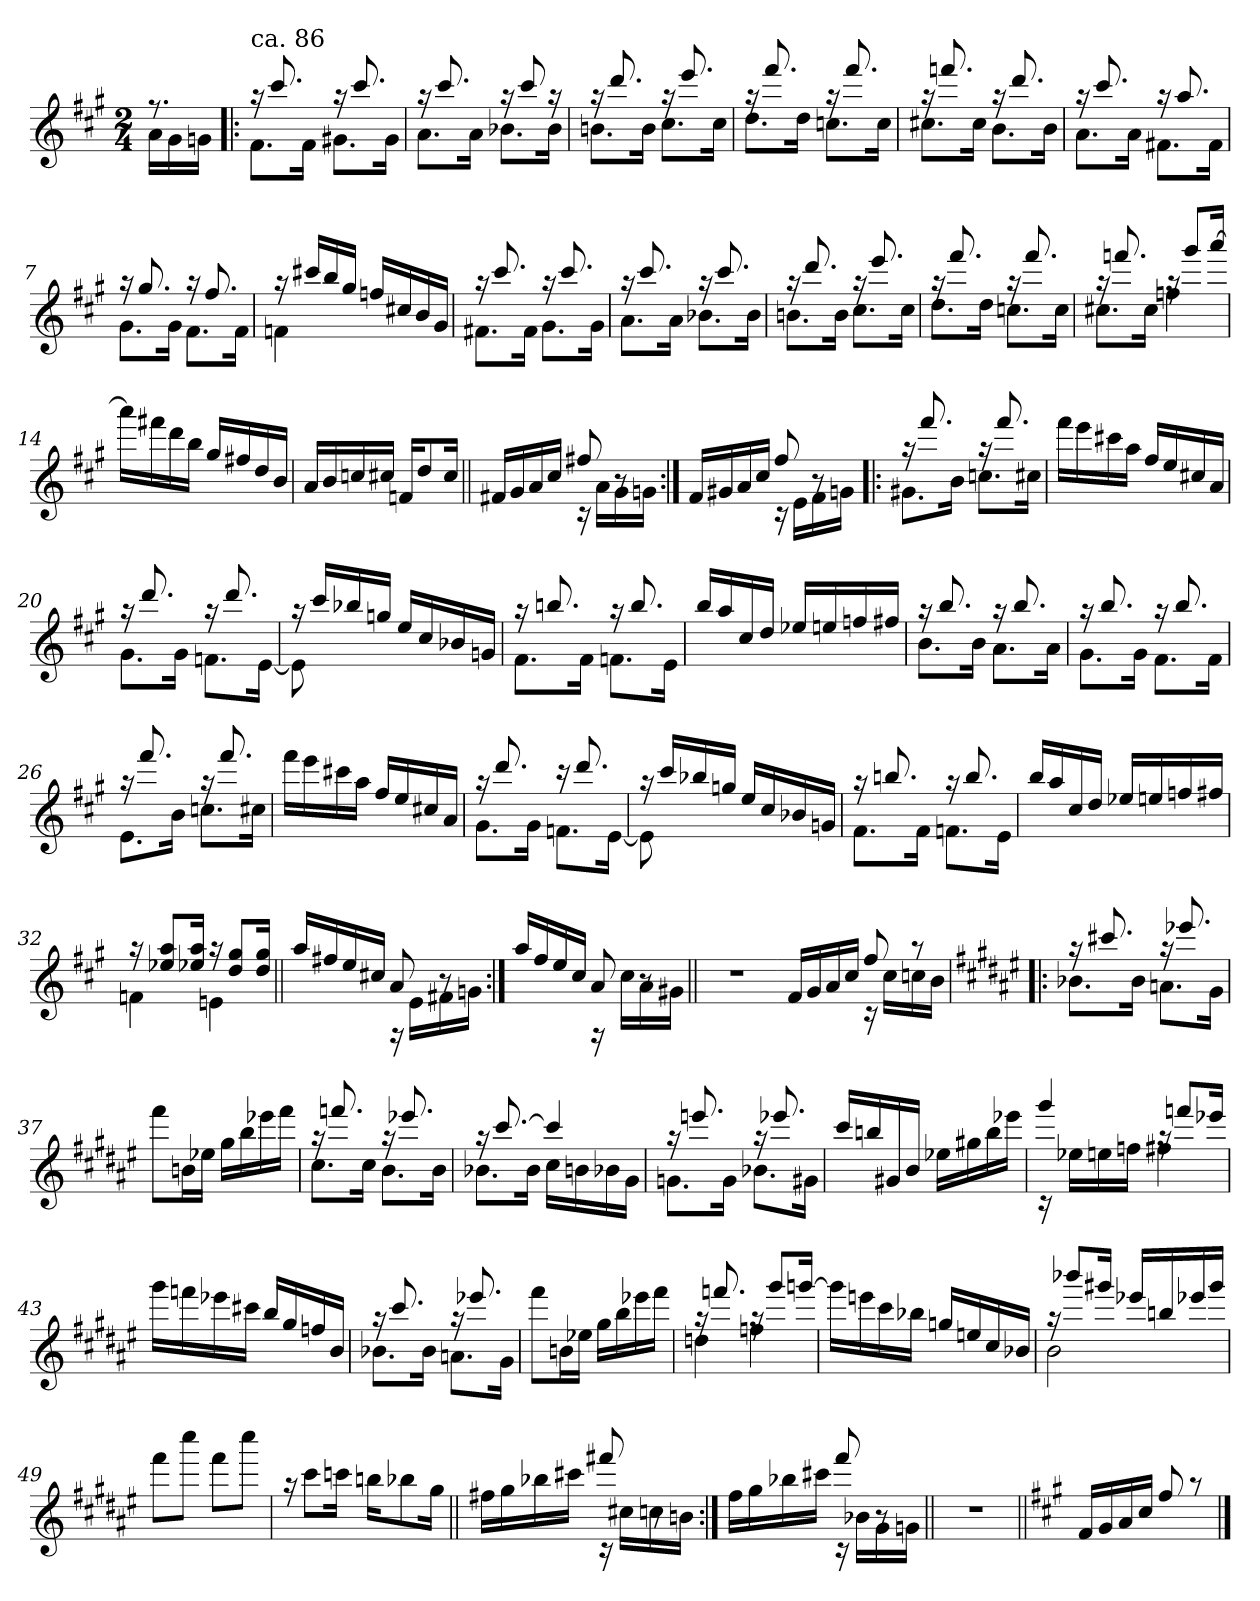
**kern
*part1
*staff1
*clefG2
*k[f#c#g#]
*A:
*M2/4
=
*^
8.r	16a\LL
.	16g#\
.	16gn\JJ
=1!|:	=1!|:
*	*^
!LO:TX:a:t=ca. 86	!	!
16raa	8.f#\L	4ryy
8.ccc#/	.	.
.	16f#\Jk	.
16raa	8.g#X\L	4ryy
8.ccc#/	.	.
.	16g#\Jk	.
=2	=2	=2
16raa	8.a\L	4ryy
8.ccc#/	.	.
.	16a\Jk	.
16raa	8.b-X\L	4ryy
8ccc#/	.	.
16raa	16b-\Jk	.
=3	=3	=3
16raa	8.bn\L	4ryy
8.ddd/	.	.
.	16b\Jk	.
16raa	8.cc#\L	4ryy
8.eee/	.	.
.	16cc#\Jk	.
!!LO:LB:g=z	!!	!!
=4	=4	=4
16raa	8.dd\L	4ryy
8.fff#/	.	.
.	16dd\Jk	.
16raa	8.ccn\L	4ryy
8.fff#/	.	.
.	16cc\Jk	.
=5	=5	=5
16raa	8.cc#X\L	4ryy
8.fffn/	.	.
.	16cc#\Jk	.
16raa	8.b\L	4ryy
8.ddd/	.	.
.	16b\Jk	.
=6	=6	=6
16raa	8.a\L	4ryy
8.ccc#/	.	.
.	16a\Jk	.
16raa	8.f#X\L	4ryy
8.aa/	.	.
.	16f#\Jk	.
=7	=7	=7
16raa	8.g#\L	4ryy
8.gg#/	.	.
.	16g#\Jk	.
16raa	8.f#\L	4ryy
8.ff#/	.	.
.	16f#\Jk	.
!!LO:LB:g=z	!!	!!
=8	=8	=8
16raa	4fn\	2ryy
16ccc#X/LL	.	.
16bb/	.	.
16gg#/JJ	.	.
16ffn/LL	4ryy	.
16cc#X/	.	.
16b/	.	.
16g#/JJ	.	.
=9	=9	=9
16raa	8.f#X\L	4ryy
8.ccc#/	.	.
.	16f#\Jk	.
16raa	8.g#\L	4ryy
8.ccc#/	.	.
.	16g#\Jk	.
=10	=10	=10
16raa	8.a\L	4ryy
8.ccc#/	.	.
.	16a\Jk	.
16raa	8.b-X\L	4ryy
8.ccc#/	.	.
.	16b-\Jk	.
=11	=11	=11
16raa	8.bn\L	4ryy
8.ddd/	.	.
.	16b\Jk	.
16raa	8.cc#\L	4ryy
8.eee/	.	.
.	16cc#\Jk	.
!!LO:LB:g=z	!!	!!
=12	=12	=12
16raa	8.dd\L	4ryy
8.fff#/	.	.
.	16dd\Jk	.
16raa	8.ccn\L	4ryy
8.fff#/	.	.
.	16cc\Jk	.
=13	=13	=13
16raa	8.cc#X\L	4ryy
8.fffn/	.	.
.	16cc#\Jk	.
16raa	4ffn\	4ryy
8ggg#/L	.	.
[>16aaa/Jk	.	.
*	*v	*v
=14	=14
16aaa\LL]	4ryy
16fff#X\	.
16ddd\	.
16bb\JJ	.
16gg#/LL	4ryy
16ff#X/	.
16dd/	.
16b/JJ	.
=15	=15
16a/LL	4ryy
16b/	.
16ccn/	.
16cc#X/JJ	.
16fn/KL	4ryy
8dd/	.
16cc#/Jk	.
!!LO:LB:g=z	!!
=16||	=16||
*	*^
16f#X/LL	4ryy	2ryy
16g#/	.	.
16a/	.	.
16cc#/JJ	.	.
8ff#X/	16rc	.
.	16a\LL	.
8r	16g#\	.
.	16gn\JJ	.
=17:|!	=17:|!	=17:|!
16f#/LL	4ryy	2ryy
16g#X/	.	.
16a/	.	.
16cc#/JJ	.	.
8ff#/	16rc	.
.	16e\LL	.
8r	16f#\	.
.	16gn\JJ	.
=18!|:	=18!|:	=18!|:
16raa	8.g#X\L	4ryy
8.fff#/	.	.
.	16b\Jk	.
16raa	8.ccn\L	4ryy
8.fff#/	.	.
.	16cc#X\Jk	.
*	*v	*v
=19	=19
16fff#\LL	2ryy
16eee\	.
16ccc#X\	.
16aa\JJ	.
16ff#/LL	.
16ee/	.
16cc#X/	.
16a/JJ	.
!!LO:LB:g=z	!!
=20	=20
*	*^
16raa	8.g#\L	4ryy
8.ddd/	.	.
.	16g#\Jk	.
16raa	8.fn\L	4ryy
8.ddd/	.	.
.	[<16e\Jk	.
=21	=21	=21
16raa	8e\]	4ryy
16ccc#/LL	.	.
16bb-X/	8ryy	.
16ggn/JJ	.	.
16ee/LL	4ryy	4ryy
16cc#/	.	.
16b-X/	.	.
16gn/JJ	.	.
=22	=22	=22
16raa	8.f#\L	4ryy
8.bbn/	.	.
.	16f#\Jk	.
16raa	8.fn\L	4ryy
8.bb/	.	.
.	16e\Jk	.
*	*v	*v
=23	=23
16bb/LL	2ryy
16aa/	.
16cc#/	.
16dd/JJ	.
16ee-X/LL	.
16een/	.
16ffn/	.
16ff#X/JJ	.
!!LO:LB:g=z	!!
=24	=24
*	*^
16raa	8.b\L	4ryy
8.bb/	.	.
.	16b\Jk	.
16raa	8.a\L	4ryy
8.bb/	.	.
.	16a\Jk	.
=25	=25	=25
16raa	8.g#\L	4ryy
8.bb/	.	.
.	16g#\Jk	.
16raa	8.f#\L	4ryy
8.bb/	.	.
.	16f#\Jk	.
=26	=26	=26
16raa	8.e\L	4ryy
8.fff#/	.	.
.	16b\Jk	.
16raa	8.ccn\L	4ryy
8.fff#/	.	.
.	16cc#X\Jk	.
*	*v	*v
=27	=27
16fff#\LL	2ryy
16eee\	.
16ccc#X\	.
16aa\JJ	.
16ff#/LL	.
16ee/	.
16cc#X/	.
16a/JJ	.
!!LO:PB:g=z	!!
=28	=28
*	*^
16raa	8.g#\L	4ryy
8.ddd/	.	.
.	16g#\Jk	.
16r	8.fn\L	4ryy
8.ddd/	.	.
.	[<16e\Jk	.
=29	=29	=29
16raa	8e\]	4ryy
16ccc#/LL	.	.
16bb-X/	8ryy	.
16ggn/JJ	.	.
16ee/LL	4ryy	4ryy
16cc#/	.	.
16b-X/	.	.
16gn/JJ	.	.
=30	=30	=30
16raa	8.f#\L	4ryy
8.bbn/	.	.
.	16f#\Jk	.
16raa	8.fn\L	4ryy
8.bb/	.	.
.	16e\Jk	.
*	*v	*v
=31	=31
16bb/LL	2ryy
16aa/	.
16cc#/	.
16dd/JJ	.
16ee-X/LL	.
16een/	.
16ffn/	.
16ff#X/JJ	.
!!LO:LB:g=z	!!
=32	=32
*	*^
16raa	4fn\	4ryy
8ee-X/ 8aa/L	.	.
16ee-X/ 16aa/Jk	.	.
16raa	4en\	4ryy
8dd/ 8gg#/L	.	.
16dd/ 16gg#/Jk	.	.
=33||	=33||	=33||
16aa/LL	4ryy	2ryy
16ff#X/	.	.
16ee/	.	.
16cc#X/JJ	.	.
8a/	16rF	.
.	16e\LL	.
8r	16f#X\	.
.	16gn\JJ	.
=34:|!	=34:|!	=34:|!
16aa/LL	4ryy	2ryy
16ff#/	.	.
16ee/	.	.
16cc#/JJ	.	.
8a/	16rF	.
.	16cc#\LL	.
8r	16a\	.
.	16g#X\JJ	.
*v	*v	*v
=34X341||
2r
!!LO:LB:g=z
=35-
*^
*	*^
16f#/LL	4ryy	2ryy
16g#/	.	.
16a/	.	.
16cc#/JJ	.	.
8ff#/	16rc	.
.	16cc#\LL	.
8raa	16ccn\	.
.	16b\JJ	.
=36!|:	=36!|:	=36!|:
*k[f#c#g#d#a#e#]	*	*
*F#:	*	*
16raa	8.b-X\L	4ryy
8.ccc#X/	.	.
.	16b-\Jk	.
16raa	8.an\L	4ryy
8.eee-X/	.	.
.	16g#\Jk	.
*	*v	*v
=37	=37
8fff#\L	2ryy
16bn\L	.
16ee-X\JJ	.
16gg#\LL	.
16bb\	.
16eee-X\	.
16fff#\JJ	.
=38	=38
*	*^
16raa	8.cc#\L	4ryy
8.fffn/	.	.
.	16cc#\Jk	.
16raa	8.b\L	4ryy
8.eee-X/	.	.
.	16b\Jk	.
!!LO:LB:g=z	!!	!!
=39	=39	=39
16raa	8.b-X\L	2ryy
[>8.ccc#/	.	.
.	16b-\Jk	.
4ccc#/]	16cc#\LL	.
.	16bn\	.
.	16b-X\	.
.	16g#\JJ	.
=40	=40	=40
16raa	8.gn\L	2ryy
8.eeen/	.	.
.	16g\Jk	.
16raa	8.b-X\L	.
8.eee-X/	.	.
.	16g#X\Jk	.
*	*v	*v
=41	=41
16ccc#/LL	2ryy
16bbn/	.
16g#X/	.
16b/JJ	.
16ee-X\LL	.
16gg#X\	.
16bb\	.
16eee-X\JJ	.
=42	=42
*	*^
4ggg#/	16rc	2ryy
.	16ee-X\LL	.
.	16een\	.
.	16ffn\JJ	.
16raa	4ff#X\	.
8fffn/L	.	.
16eee-X/Jk	.	.
*	*v	*v
!!LO:LB:g=z
=43	=43
16ggg#\LL	2ryy
16fffn\	.
16eee-X\	.
16ccc#X\JJ	.
16bb/LL	.
16gg#/	.
16ffn/	.
16b/JJ	.
=44	=44
*	*^
16raa	8.b-X\L	4ryy
8.ccc#/	.	.
.	16b-\Jk	.
16raa	8.an\L	4ryy
8.eee-X/	.	.
.	16g#\Jk	.
*	*v	*v
=45	=45
8fff#\L	2ryy
16bn\L	.
16ee-X\JJ	.
16gg#\LL	.
16bb\	.
16eee-X\	.
16fff#\JJ	.
=46	=46
*	*^
16raa	4ddn\	2ryy
8.fffn/	.	.
16raa	4ffn\	.
8ggg#/L	.	.
[>16gggn/Jk	.	.
*	*v	*v
!!LO:LB:g=z
=47	=47
16gggn\LL]	4ryy
16eeen\	.
16ccc#\	.
16bb-X\JJ	.
16ggn/LL	4ryy
16een/	.
16cc#/	.
16b-X/JJ	.
=48	=48
*	*^
16raa	2b\	2ryy
8bbb-X/L	.	.
16ggg#X/Jk	.	.
16eee-X/LL	.	.
16bbn/	.	.
16eee-X/	.	.
16ggg#/JJ	.	.
*	*v	*v
=49	=49
8fff#\L	2ryy
8cccc#>\J	.
8fff#>\L	.
8cccc#>\J	.
=50	=50
16raa	2ryy
8ccc#\L	.
16cccn\Jk	.
16bbn\KL	.
8bb-X\	.
16gg#\Jk	.
!!LO:LB:g=z	!!
=51||	=51||
*	*^
16ff#X\LL	4ryy	2ryy
16gg#\	.	.
16bb-X\	.	.
16ccc#X\JJ	.	.
8fff#X/	16rc	.
.	16cc#X\LL	.
8r	16ccn\	.
.	16bn\JJ	.
=52:|!	=52:|!	=52:|!
16ff#\LL	4ryy	2ryy
16gg#\	.	.
16bb-X\	.	.
16ccc#X\JJ	.	.
8fff#/	16rc	.
.	16b-X\LL	.
8r	16g#\	.
.	16gn\JJ	.
*v	*v	*v
=52X522||
2r
=53||
*k[f#c#g#]
*A:
*^
16f#/LL	4f#/yy
16g#/	.
16a/	.
16cc#/JJ	.
8ff#/	8f#/yy
8raa	8ryy
*v	*v
==
*-
